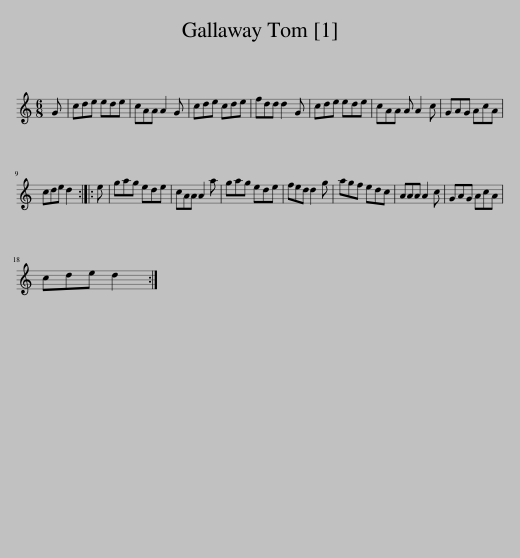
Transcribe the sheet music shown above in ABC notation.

X:1
L:1/8
M:6/8
I:linebreak $
K:C
V:1 treble
V:1
 G | cde ede | cAA A2 G | cde cde | fdd d2 G | %5
 cde ede | cAA A A2 c | GAG AcA |$ cde d2 :: e | %10
 gag ede | cAA A2 a | gag ede | fed d2 g | agf edc | %15
 AAA A2 c | GAG AcA |$ cde d2 :| %18
